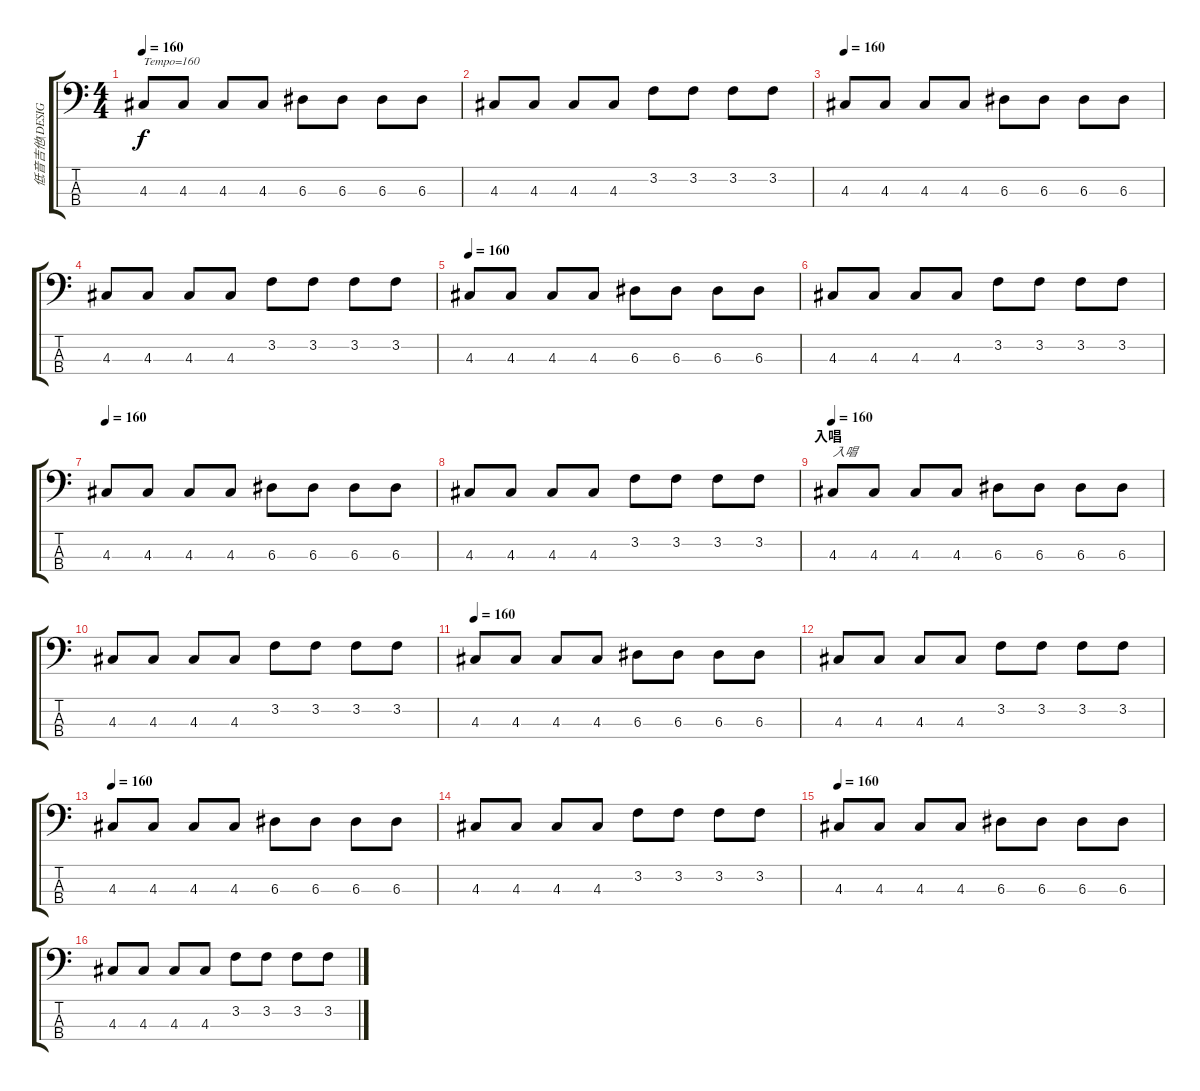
\track ("低音吉他(DESIGN CEO)" "低音吉他(DESIG") {instrument electricbassfinger}
\staff {score tabs}
\tuning (G2 D2 A1 E1) {hide}
\ts (4 4)
\tempo 160
\clef f4
\ks c
4.3.8{txt "Tempo=160" dy f instrument electricbassfinger} 4.3.8 4.3.8 4.3.8 6.3.8 6.3.8 6.3.8 6.3.8 |
4.3.8 4.3.8 4.3.8 4.3.8 3.2.8 3.2.8 3.2.8 3.2.8 |
\tempo 160
4.3.8 4.3.8 4.3.8 4.3.8 6.3.8 6.3.8 6.3.8 6.3.8 |
4.3.8 4.3.8 4.3.8 4.3.8 3.2.8 3.2.8 3.2.8 3.2.8 |
\tempo 160
4.3.8 4.3.8 4.3.8 4.3.8 6.3.8 6.3.8 6.3.8 6.3.8 |
4.3.8 4.3.8 4.3.8 4.3.8 3.2.8 3.2.8 3.2.8 3.2.8 |
\tempo 160
4.3.8 4.3.8 4.3.8 4.3.8 6.3.8 6.3.8 6.3.8 6.3.8 |
4.3.8 4.3.8 4.3.8 4.3.8 3.2.8 3.2.8 3.2.8 3.2.8 |
\section ("" "入唱")
\tempo 160
4.3.8{txt "入唱"} 4.3.8 4.3.8 4.3.8 6.3.8 6.3.8 6.3.8 6.3.8 |
4.3.8 4.3.8 4.3.8 4.3.8 3.2.8 3.2.8 3.2.8 3.2.8 |
\tempo 160
4.3.8 4.3.8 4.3.8 4.3.8 6.3.8 6.3.8 6.3.8 6.3.8 |
4.3.8 4.3.8 4.3.8 4.3.8 3.2.8 3.2.8 3.2.8 3.2.8 |
\tempo 160
4.3.8 4.3.8 4.3.8 4.3.8 6.3.8 6.3.8 6.3.8 6.3.8 |
4.3.8 4.3.8 4.3.8 4.3.8 3.2.8 3.2.8 3.2.8 3.2.8 |
\tempo 160
4.3.8 4.3.8 4.3.8 4.3.8 6.3.8 6.3.8 6.3.8 6.3.8 |
4.3.8 4.3.8 4.3.8 4.3.8 3.2.8 3.2.8 3.2.8 3.2.8
